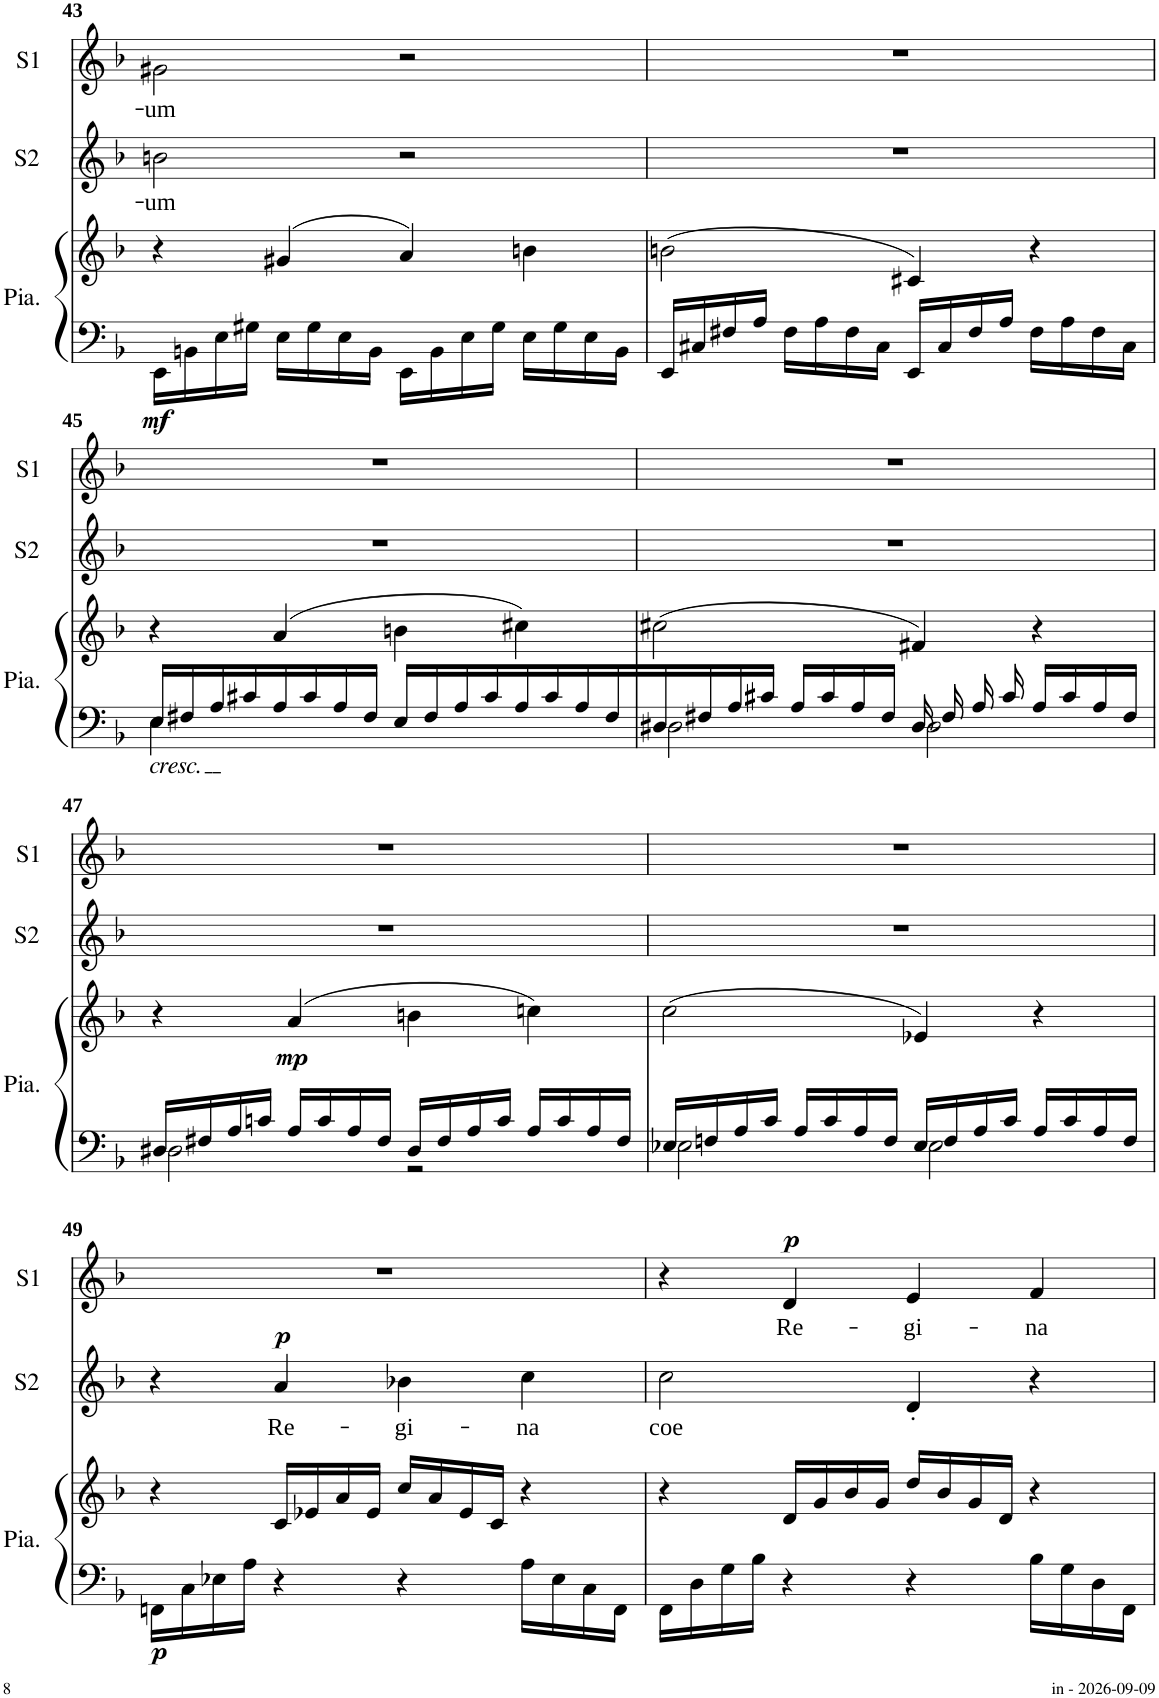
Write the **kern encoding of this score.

**kern	**kern	**dynam	**kern	**text	**dynam	**kern	**text	**dynam
*part3	*part3	*part3	*part2	*part2	*part2	*part1	*part1	*part1
*staff4	*staff3	*staff3/4	*staff2	*staff2	*staff2	*staff1	*staff1	*staff1
*I"Piano	*	*	*I"Soprano 2	*	*	*I"Soprano 1	*	*
*I'Pia.	*	*	*I'S2	*	*	*I'S1	*	*
!!LO:PB:g=z
*clefF4	*clefG2	*	*clefG2	*	*	*clefG2	*	*
*k[b-]	*k[b-]	*	*k[b-]	*	*	*k[b-]	*	*
*M2/2	*M2/2	*	*M2/2	*	*	*M2/2	*	*
*met(c|)	*met(c|)	*	*met(c|)	*	*	*met(c|)	*	*
=43	=43	=43	=43	=43	=43	=43	=43	=43
!	!	!LO:DY:b=2	!	!LO:LY:b	!	!	!LO:LY:b	!
16EE\LL	4r	mf	2bn\	-um	.	2g#X\	-um	.
16BBn\	.	.	.	.	.	.	.	.
16E\	.	.	.	.	.	.	.	.
16G#X\JJ	.	.	.	.	.	.	.	.
16E\LL	(>4g#X/	.	.	.	.	.	.	.
16G#\	.	.	.	.	.	.	.	.
16E\	.	.	.	.	.	.	.	.
16BB\JJ	.	.	.	.	.	.	.	.
16EE\LL	4a/)	.	2r	.	.	2r	.	.
16BB\	.	.	.	.	.	.	.	.
16E\	.	.	.	.	.	.	.	.
16G#\JJ	.	.	.	.	.	.	.	.
16E\LL	4bn\	.	.	.	.	.	.	.
16G#\	.	.	.	.	.	.	.	.
16E\	.	.	.	.	.	.	.	.
16BB\JJ	.	.	.	.	.	.	.	.
=44	=44	=44	=44	=44	=44	=44	=44	=44
16EE/LL	(2bn\	.	1r	.	.	1r	.	.
16C#X/	.	.	.	.	.	.	.	.
16F#X/	.	.	.	.	.	.	.	.
16A/JJ	.	.	.	.	.	.	.	.
16F#\LL	.	.	.	.	.	.	.	.
16A\	.	.	.	.	.	.	.	.
16F#\	.	.	.	.	.	.	.	.
16C#\JJ	.	.	.	.	.	.	.	.
16EE/LL	4c#X/)	.	.	.	.	.	.	.
16C#/	.	.	.	.	.	.	.	.
16F#/	.	.	.	.	.	.	.	.
16A/JJ	.	.	.	.	.	.	.	.
16F#\LL	4r	.	.	.	.	.	.	.
16A\	.	.	.	.	.	.	.	.
16F#\	.	.	.	.	.	.	.	.
16C#\JJ	.	.	.	.	.	.	.	.
!!LO:LB:g=z
=45	=45	=45	=45	=45	=45	=45	=45	=45
*^	*	*	*	*	*	*	*	*
!LO:TX:b:i:t=cresc.	!	!	!	!	!	!	!	!	!
16E/LL	4E\	4r	.	1r	.	.	1r	.	.
16F#X/	.	.	.	.	.	.	.	.	.
16A/	.	.	.	.	.	.	.	.	.
16c#X/	.	.	.	.	.	.	.	.	.
16A/	2.ryy	(4a/	.	.	.	.	.	.	.
16c#/	.	.	.	.	.	.	.	.	.
16A/	.	.	.	.	.	.	.	.	.
16F#/JJ	.	.	.	.	.	.	.	.	.
16E/LL	.	4bn\	.	.	.	.	.	.	.
16F#/	.	.	.	.	.	.	.	.	.
16A/	.	.	.	.	.	.	.	.	.
16c#/	.	.	.	.	.	.	.	.	.
16A/	.	4cc#X\)	.	.	.	.	.	.	.
16c#/	.	.	.	.	.	.	.	.	.
16A/	.	.	.	.	.	.	.	.	.
16F#/	.	.	.	.	.	.	.	.	.
=46	=46	=46	=46	=46	=46	=46	=46	=46	=46
16D#X/	2D#\	(2cc#X\	.	1r	.	.	1r	.	.
16F#X/	.	.	.	.	.	.	.	.	.
16A/	.	.	.	.	.	.	.	.	.
16c#X/JJ	.	.	.	.	.	.	.	.	.
16A/LL	.	.	.	.	.	.	.	.	.
16c#/	.	.	.	.	.	.	.	.	.
16A/	.	.	.	.	.	.	.	.	.
16F#/JJ	.	.	.	.	.	.	.	.	.
16D#/	2D#\	4f#X/)	.	.	.	.	.	.	.
16F#/	.	.	.	.	.	.	.	.	.
16A/	.	.	.	.	.	.	.	.	.
16c#/	.	.	.	.	.	.	.	.	.
16A/LL	.	4r	.	.	.	.	.	.	.
16c#/	.	.	.	.	.	.	.	.	.
16A/	.	.	.	.	.	.	.	.	.
16F#/JJ	.	.	.	.	.	.	.	.	.
!!LO:LB:g=z
=47	=47	=47	=47	=47	=47	=47	=47	=47	=47
16D#X/LL	2D#X\	4r	.	1r	.	.	1r	.	.
16F#X/	.	.	.	.	.	.	.	.	.
16A/	.	.	.	.	.	.	.	.	.
16cn/JJ	.	.	.	.	.	.	.	.	.
!	!	!	!LO:DY:b	!	!	!	!	!	!
16A/LL	.	(4a/	mp	.	.	.	.	.	.
16c/	.	.	.	.	.	.	.	.	.
16A/	.	.	.	.	.	.	.	.	.
16F#/JJ	.	.	.	.	.	.	.	.	.
16D#/LL	2r	4bn\	.	.	.	.	.	.	.
16F#/	.	.	.	.	.	.	.	.	.
16A/	.	.	.	.	.	.	.	.	.
16c/JJ	.	.	.	.	.	.	.	.	.
16A/LL	.	4ccn\)	.	.	.	.	.	.	.
16c/	.	.	.	.	.	.	.	.	.
16A/	.	.	.	.	.	.	.	.	.
16F#/JJ	.	.	.	.	.	.	.	.	.
=48	=48	=48	=48	=48	=48	=48	=48	=48	=48
16E-X/LL	2E-X\	(2cc\	.	1r	.	.	1r	.	.
16Fn/	.	.	.	.	.	.	.	.	.
16A/	.	.	.	.	.	.	.	.	.
16c/JJ	.	.	.	.	.	.	.	.	.
16A/LL	.	.	.	.	.	.	.	.	.
16c/	.	.	.	.	.	.	.	.	.
16A/	.	.	.	.	.	.	.	.	.
16F/JJ	.	.	.	.	.	.	.	.	.
16E-/LL	2E-\	4e-X/)	.	.	.	.	.	.	.
16F/	.	.	.	.	.	.	.	.	.
16A/	.	.	.	.	.	.	.	.	.
16c/JJ	.	.	.	.	.	.	.	.	.
16A/LL	.	4r	.	.	.	.	.	.	.
16c/	.	.	.	.	.	.	.	.	.
16A/	.	.	.	.	.	.	.	.	.
16F/JJ	.	.	.	.	.	.	.	.	.
*v	*v	*	*	*	*	*	*	*	*
!!LO:LB:g=z
=49	=49	=49	=49	=49	=49	=49	=49	=49
!	!	!LO:DY:b=2	!	!	!	!	!	!
16FFn\LL	4r	p	4r	.	.	1r	.	.
16C\	.	.	.	.	.	.	.	.
16E-X\	.	.	.	.	.	.	.	.
16A\JJ	.	.	.	.	.	.	.	.
!	!	!	!	!LO:LY:b	!LO:DY:a	!	!	!
4r	16c/LL	.	4a/	Re-	p	.	.	.
.	16e-X/	.	.	.	.	.	.	.
.	16a/	.	.	.	.	.	.	.
.	16e-/JJ	.	.	.	.	.	.	.
!	!	!	!	!LO:LY:b	!	!	!	!
4r	16cc/LL	.	4b-X\	-gi-	.	.	.	.
.	16a/	.	.	.	.	.	.	.
.	16e-/	.	.	.	.	.	.	.
.	16c/JJ	.	.	.	.	.	.	.
!	!	!	!	!LO:LY:b	!	!	!	!
16A\LL	4r	.	4cc\	-na	.	.	.	.
16E-\	.	.	.	.	.	.	.	.
16C\	.	.	.	.	.	.	.	.
16FF\JJ	.	.	.	.	.	.	.	.
=50	=50	=50	=50	=50	=50	=50	=50	=50
!	!	!	!	!LO:LY:b	!	!	!	!
16FF\LL	4r	.	2cc\	coe	.	4r	.	.
16D\	.	.	.	.	.	.	.	.
16G\	.	.	.	.	.	.	.	.
16B-\JJ	.	.	.	.	.	.	.	.
!	!	!	!	!	!	!	!LO:LY:b	!LO:DY:a
4r	16d/LL	.	.	.	.	4d/	Re-	p
.	16g/	.	.	.	.	.	.	.
.	16b-/	.	.	.	.	.	.	.
.	16g/JJ	.	.	.	.	.	.	.
!	!	!	!	!	!	!	!LO:LY:b	!
4r	16dd/LL	.	4d'/	.	.	4e/	-gi-	.
.	16b-/	.	.	.	.	.	.	.
.	16g/	.	.	.	.	.	.	.
.	16d/JJ	.	.	.	.	.	.	.
!	!	!	!	!	!	!	!LO:LY:b	!
16B-\LL	4r	.	4r	.	.	4f/	-na	.
16G\	.	.	.	.	.	.	.	.
16D\	.	.	.	.	.	.	.	.
16FF\JJ	.	.	.	.	.	.	.	.
=	=	=	=	=	=	=	=	=
*-	*-	*-	*-	*-	*-	*-	*-	*-
